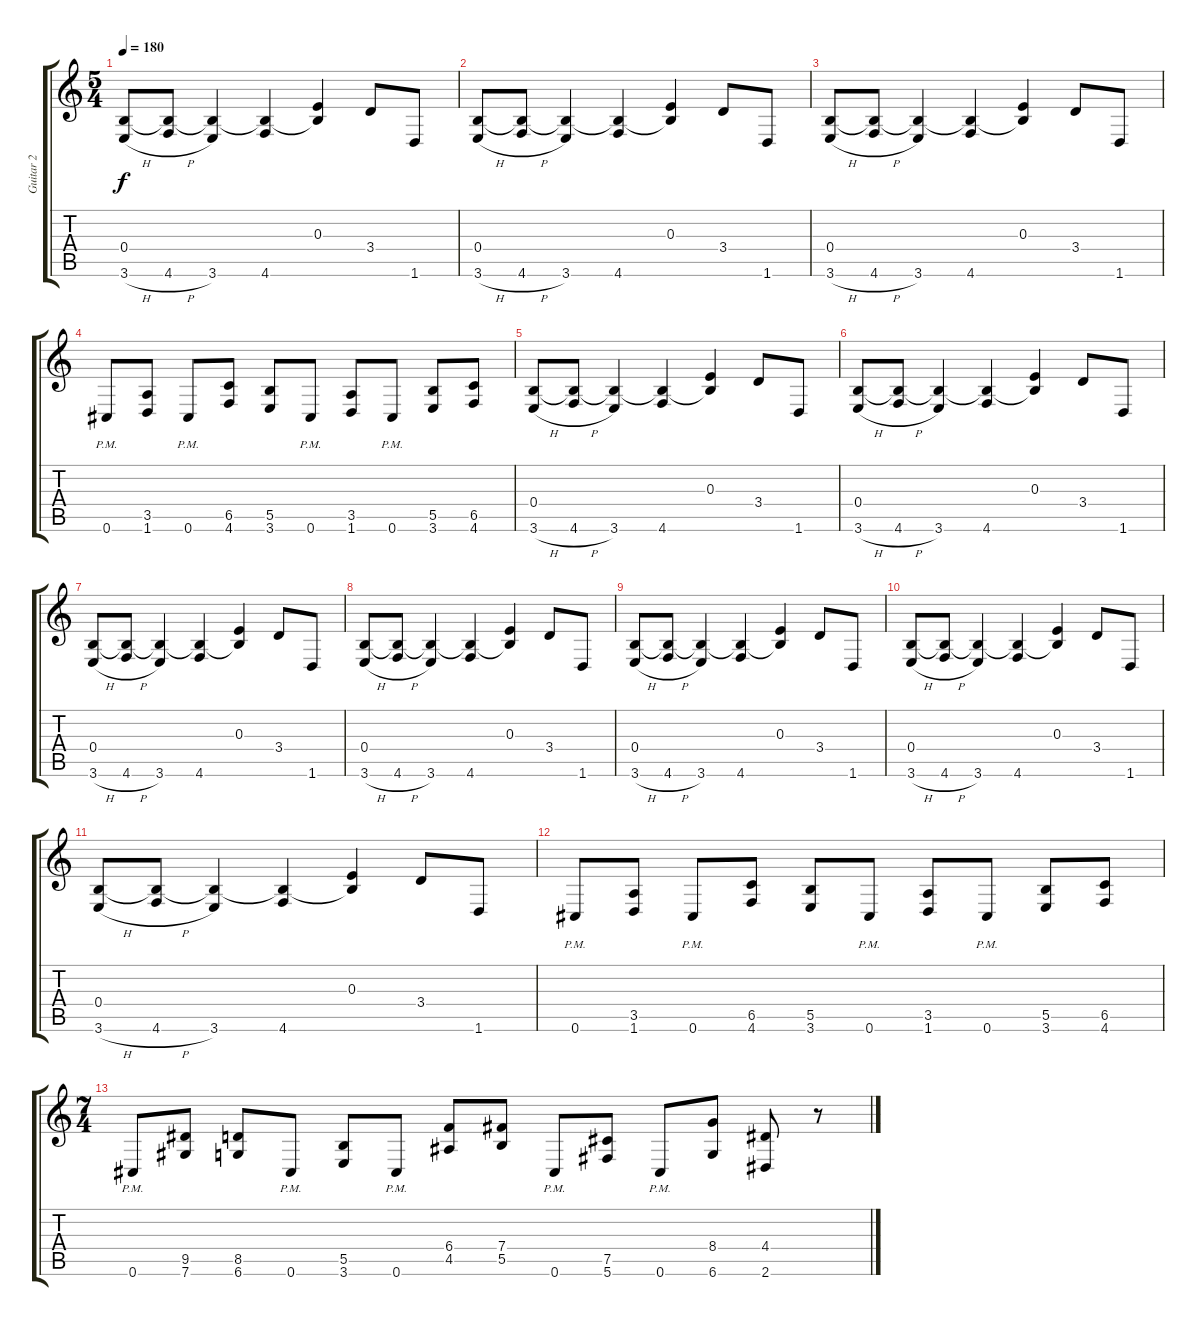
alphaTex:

\track ("Guitar 2" "Guitar 2") {instrument distortionguitar}
\staff {score tabs}
\tuning (Db4 Ab3 E3 B2 Gb2 Db2) {hide}
\ts (5 4)
\tempo 180
\clef g2
\ks c
(0.4 3.6{h}).8{dy f} (0.4{t} 4.6{h}).8 (0.4{t} 3.6).4 (0.4{t} 4.6).4 (0.3 0.4{t}).4 3.4.8 1.6.8 |
(0.4 3.6{h}).8 (0.4{t} 4.6{h}).8 (0.4{t} 3.6).4 (0.4{t} 4.6).4 (0.3 0.4{t}).4 3.4.8 1.6.8 |
(0.4 3.6{h}).8 (0.4{t} 4.6{h}).8 (0.4{t} 3.6).4 (0.4{t} 4.6).4 (0.3 0.4{t}).4 3.4.8 1.6.8 |
0.6{pm}.8 (3.5 1.6).8 0.6{pm}.8 (6.5 4.6).8 (5.5 3.6).8 0.6{pm}.8 (3.5 1.6).8 0.6{pm}.8 (5.5 3.6).8 (6.5 4.6).8 |
(0.4 3.6{h}).8 (0.4{t} 4.6{h}).8 (0.4{t} 3.6).4 (0.4{t} 4.6).4 (0.3 0.4{t}).4 3.4.8 1.6.8 |
(0.4 3.6{h}).8 (0.4{t} 4.6{h}).8 (0.4{t} 3.6).4 (0.4{t} 4.6).4 (0.3 0.4{t}).4 3.4.8 1.6.8 |
(0.4 3.6{h}).8 (0.4{t} 4.6{h}).8 (0.4{t} 3.6).4 (0.4{t} 4.6).4 (0.3 0.4{t}).4 3.4.8 1.6.8 |
(0.4 3.6{h}).8 (0.4{t} 4.6{h}).8 (0.4{t} 3.6).4 (0.4{t} 4.6).4 (0.3 0.4{t}).4 3.4.8 1.6.8 |
(0.4 3.6{h}).8 (0.4{t} 4.6{h}).8 (0.4{t} 3.6).4 (0.4{t} 4.6).4 (0.3 0.4{t}).4 3.4.8 1.6.8 |
(0.4 3.6{h}).8 (0.4{t} 4.6{h}).8 (0.4{t} 3.6).4 (0.4{t} 4.6).4 (0.3 0.4{t}).4 3.4.8 1.6.8 |
(0.4 3.6{h}).8 (0.4{t} 4.6{h}).8 (0.4{t} 3.6).4 (0.4{t} 4.6).4 (0.3 0.4{t}).4 3.4.8 1.6.8 |
0.6{pm}.8 (3.5 1.6).8 0.6{pm}.8 (6.5 4.6).8 (5.5 3.6).8 0.6{pm}.8 (3.5 1.6).8 0.6{pm}.8 (5.5 3.6).8 (6.5 4.6).8 |
\ts (7 4)
0.6{pm}.8 (9.5 7.6).8 (8.5 6.6).8 0.6{pm}.8 (5.5 3.6).8 0.6{pm}.8 (6.4 4.5).8 (7.4 5.5).8 0.6{pm}.8 (7.5 5.6).8 0.6{pm}.8 (8.4 6.6).8 (4.4 2.6).8 r.8
